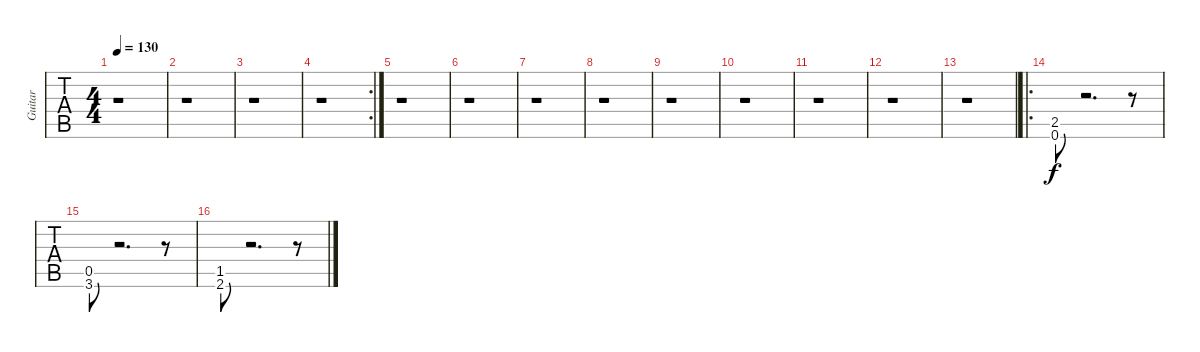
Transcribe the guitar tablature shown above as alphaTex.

\track ("Guitar" "Guitar") {instrument overdrivenguitar}
\staff {tabs}
\tuning (D4 A3 F3 C3 G2 D2) {hide}
\ts (4 4)
\tempo 130
\clef g2
\ks c
r.1{dy f} |
r.1 |
r.1 |
\rc 2
r.1 |
r.1 |
r.1 |
r.1 |
r.1 |
r.1 |
r.1 |
r.1 |
r.1 |
r.1 |
\ro
(2.5 0.6).8 r.2{d} r.8 |
(0.5 3.6).8 r.2{d} r.8 |
(1.5 2.6).8 r.2{d} r.8
